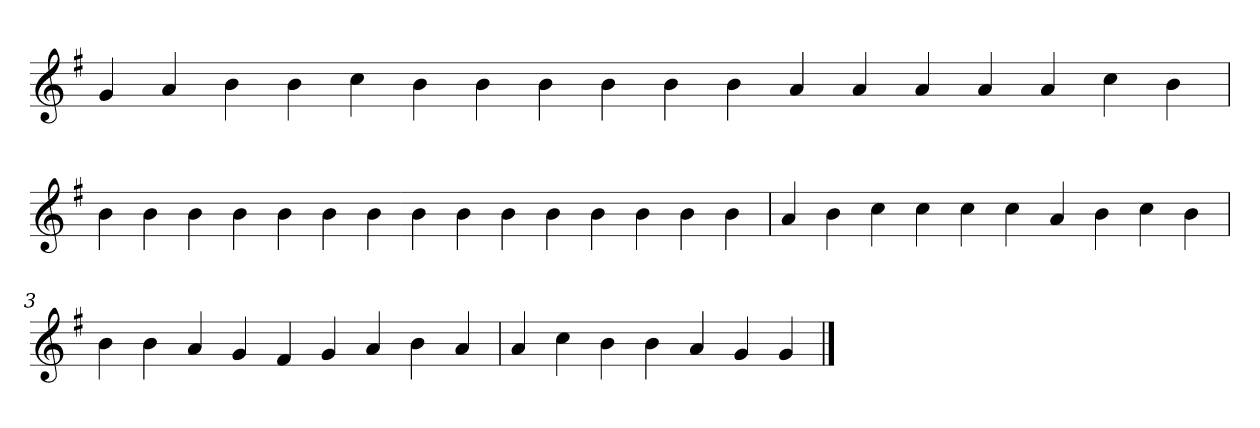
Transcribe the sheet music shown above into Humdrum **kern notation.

**kern
*part1
*staff1
*clefG2
*k[f#]
*G:
=
4g
4a
4b
4b
4cc
4b
4b
4b
4b
4b
4b
4a
4a
4a
4a
4a
4cc
4b
=1
4b
4b
4b
4b
4b
4b
4b
4b
4b
4b
4b
4b
4b
4b
4b
=2
4a
4b
4cc
4cc
4cc
4cc
4a
4b
4cc
4b
=3
4b
4b
4a
4g
4f#
4g
4a
4b
4a
=4
4a
4cc
4b
4b
4a
4g
4g
==
*-
